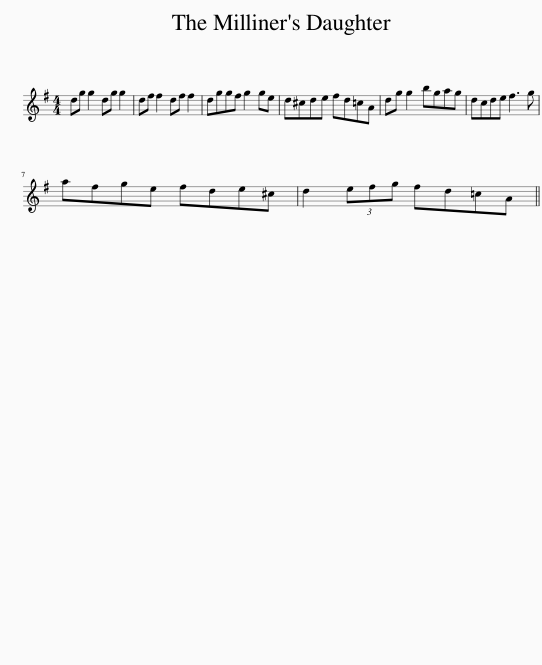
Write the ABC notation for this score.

X:1
L:1/8
M:4/4
I:linebreak $
K:G
V:1 treble
V:1
 dg g2 dg g2 | df f2 df f2 | dggf g2 ge | d^cde fd=cA | dg g2 bgag | %5
 dcde f3 g |$ afge fde^c | d2 (3efg fd=cA || %8
